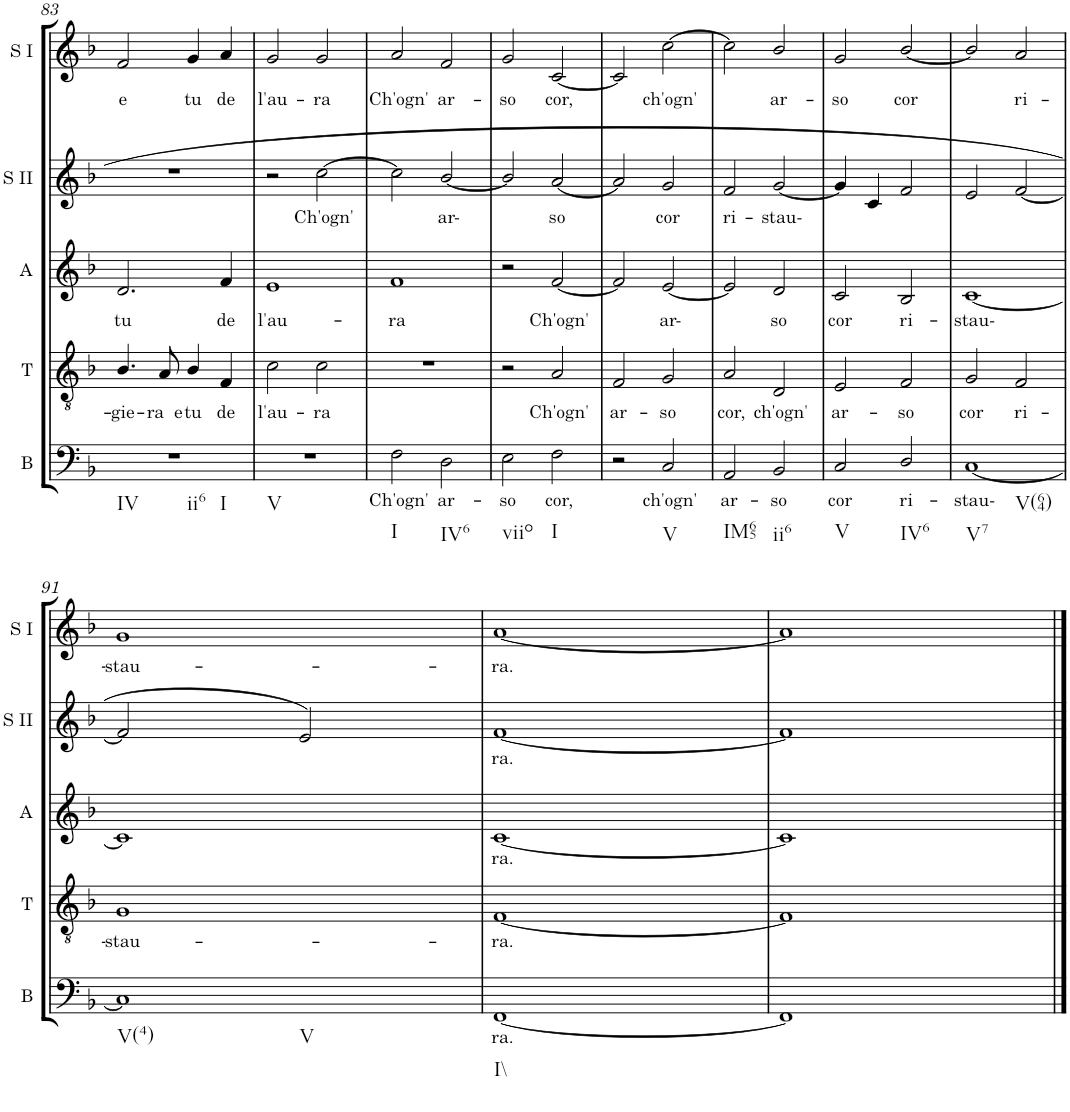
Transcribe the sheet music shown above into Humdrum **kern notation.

**kern	**text	**kern	**text	**kern	**text	**kern	**text	**kern	**text
*part5	*part5	*part4	*part4	*part3	*part3	*part2	*part2	*part1	*part1
*staff5	*staff5	*staff4	*staff4	*staff3	*staff3	*staff2	*staff2	*staff1	*staff1
*I"Bass	*	*I"Tenor	*	*I"Alto	*	*I"Soprano II	*	*I"Soprano I	*
*I'B	*	*I'T	*	*I'A	*	*I'S II	*	*I'S I	*
!!LO:PB:g=z
*clefF4	*	*clefGv2	*	*clefG2	*	*clefG2	*	*clefG2	*
*k[b-]	*	*k[b-]	*	*k[b-]	*	*k[b-]	*	*k[b-]	*
*F:	*	*F:	*	*F:	*	*F:	*	*F:	*
*M4/4	*	*M4/4	*	*M4/4	*	*M4/4	*	*M4/4	*
=83	=83	=83	=83	=83	=83	=83	=83	=83	=83
!LO:TX:b:t=IV	!	!	!	!	!	!	!	!	!
!LO:TX:b:t=ii6	!	!	!	!	!	!	!	!	!
!LO:TX:b:t=I	!	!	!	!	!	!	!	!	!
!	!	!	!LO:LY:b	!	!LO:LY:b	!	!	!	!LO:LY:b
1r	.	4.B-/	-gie-	2.d/	tu	1r	.	2f/	e
!	!	!	!LO:LY:b	!	!	!	!	!	!
.	.	8A/	-ra e	.	.	.	.	.	.
!	!	!	!LO:LY:b	!	!	!	!	!	!LO:LY:b
.	.	4B-/	tu	.	.	.	.	4g/	tu
!	!	!	!LO:LY:b	!	!LO:LY:b	!	!	!	!LO:LY:b
.	.	4F/	de	4f/	de	.	.	4a/	de
=84	=84	=84	=84	=84	=84	=84	=84	=84	=84
!LO:TX:b:t=V	!	!	!	!	!	!	!	!	!
!	!	!	!LO:LY:b	!	!LO:LY:b	!	!	!	!LO:LY:b
1r	.	2c\	l'au-	1e	l'au-	2r	.	2g/	l'au-
!	!	!	!LO:LY:b	!	!	!	!LO:LY:b	!	!LO:LY:b
.	.	2c\	-ra	.	.	[2cc\	Ch'ogn'	2g/	-ra
=85	=85	=85	=85	=85	=85	=85	=85	=85	=85
!LO:TX:b:t=I	!	!	!	!	!	!	!	!	!
!	!LO:LY:b	!	!	!	!LO:LY:b	!	!	!	!LO:LY:b
2F\	Ch'ogn'	1r	.	1f	-ra	2cc\]	.	2a/	Ch'ogn'
!LO:TX:b:t=IV6	!	!	!	!	!	!	!	!	!
!	!LO:LY:b	!	!	!	!	!	!LO:LY:b	!	!LO:LY:b
2D\	ar-	.	.	.	.	[2b-/	ar-	2f/	ar-
=86	=86	=86	=86	=86	=86	=86	=86	=86	=86
!LO:TX:b:t=viio	!	!	!	!	!	!	!	!	!
!	!LO:LY:b	!	!	!	!	!	!	!	!LO:LY:b
2E\	-so	2r	.	2r	.	2b-/]	.	2g/	-so
!LO:TX:b:t=I	!	!	!	!	!	!	!	!	!
!	!LO:LY:b	!	!LO:LY:b	!	!LO:LY:b	!	!LO:LY:b	!	!LO:LY:b
2F\	cor,	2A/	Ch'ogn'	[2f/	Ch'ogn'	[2a/	so	[2c/	cor,
=87	=87	=87	=87	=87	=87	=87	=87	=87	=87
!	!	!	!LO:LY:b	!	!	!	!	!	!
2r	.	2F/	ar-	2f/]	.	2a/]	.	2c/]	.
!LO:TX:b:t=V	!	!	!	!	!	!	!	!	!
!	!LO:LY:b	!	!LO:LY:b	!	!LO:LY:b	!	!LO:LY:b	!	!LO:LY:b
2C/	ch'ogn'	2G/	-so	[2e/	ar-	2g/	cor	[2cc\	ch'ogn'
=88	=88	=88	=88	=88	=88	=88	=88	=88	=88
!LO:TX:b:t=IM65	!	!	!	!	!	!	!	!	!
!	!LO:LY:b	!	!LO:LY:b	!	!	!	!LO:LY:b	!	!
2AA/	ar-	2A/	cor,	2e/]	.	2f/	ri-	2cc\]	.
!LO:TX:b:t=ii6	!	!	!	!	!	!	!	!	!
!	!LO:LY:b	!	!LO:LY:b	!	!LO:LY:b	!	!LO:LY:b	!	!LO:LY:b
2BB-/	-so	2D/	ch'ogn'	2d/	so	[2g/	-stau-	2b-/	ar-
=89	=89	=89	=89	=89	=89	=89	=89	=89	=89
!LO:TX:b:t=V	!	!	!	!	!	!	!	!	!
!	!LO:LY:b	!	!LO:LY:b	!	!LO:LY:b	!	!	!	!LO:LY:b
2C/	cor	2E/	ar-	2c/	cor	4g/]	.	2g/	-so
.	.	.	.	.	.	4c/	.	.	.
!LO:TX:b:t=IV6	!	!	!	!	!	!	!	!	!
!	!LO:LY:b	!	!LO:LY:b	!	!LO:LY:b	!	!	!	!LO:LY:b
2D/	ri-	2F/	-so	2B-/	ri-	2f/	.	[2b-/	cor
=90	=90	=90	=90	=90	=90	=90	=90	=90	=90
!LO:TX:b:t=V7	!	!	!	!	!	!	!	!	!
!LO:TX:b:t=V(64)	!	!	!	!	!	!	!	!	!
!	!LO:LY:b	!	!LO:LY:b	!	!LO:LY:b	!	!	!	!
[1C	-stau-	2G/	cor	[1c	-stau-	2e/	.	2b-/]	.
!	!	!	!LO:LY:b	!	!	!	!	!	!LO:LY:b
.	.	2F/	ri-	.	.	[2f/	.	2a/	ri-
!!LO:LB:g=z
=91	=91	=91	=91	=91	=91	=91	=91	=91	=91
!LO:TX:b:t=V(4)	!	!	!	!	!	!	!	!	!
!LO:TX:b:t=V	!	!	!	!	!	!	!	!	!
!	!	!	!LO:LY:b	!	!	!	!	!	!LO:LY:b
1C]	.	1G	-stau-	1c]	.	2f/]	.	1g	-stau-
.	.	.	.	.	.	2e/	.	.	.
=92	=92	=92	=92	=92	=92	=92	=92	=92	=92
!LO:TX:b:t=I\\	!	!	!	!	!	!	!	!	!
!	!LO:LY:b	!	!LO:LY:b	!	!LO:LY:b	!	!LO:LY:b	!	!LO:LY:b
[1FF	ra.	[1F	-ra.	[1c	ra.	[1f	ra.	[1a	-ra.
=93	=93	=93	=93	=93	=93	=93	=93	=93	=93
1FF]	.	1F]	.	1c]	.	1f]	.	1a]	.
==	==	==	==	==	==	==	==	==	==
*-	*-	*-	*-	*-	*-	*-	*-	*-	*-
